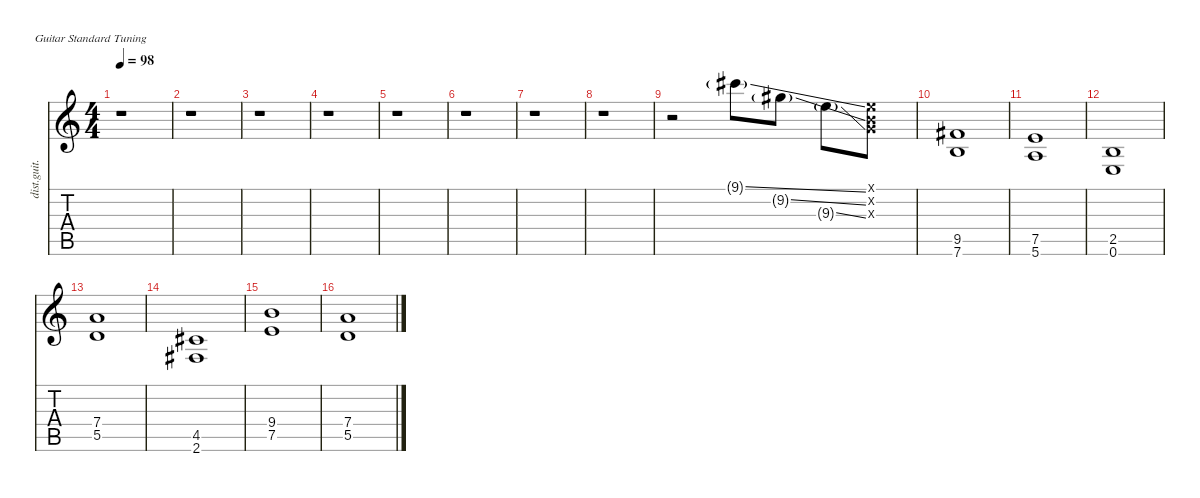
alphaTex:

\defaultSystemsLayout 4
\hideDynamics
\bracketExtendMode nobrackets
\otherSystemsTrackNameOrientation horizontal
\track ("Gtr2" "dist.guit.") {instrument distortionguitar}
\staff {score tabs}
\tuning (E4 B3 G3 D3 A2 E2)
\ts (4 4)
\tempo 98
\clef g2
\ks c
r.1{dy f instrument distortionguitar beam Down} |
r.1{beam Down} |
r.1{beam Down} |
r.1{beam Down} |
r.1{beam Down} |
r.1{beam Down} |
r.1{beam Down} |
r.1{beam Down} |
r.2{beam Down} 9.1{ss g acc #}.8{beam Down} 9.2{ss g acc #}.8{beam Down} 9.3{ss g}.8{beam Down} (0.1{x} 0.2{x} 0.3{x}).8{beam Down} |
(9.5{acc #} 7.6).1{beam Up} |
(7.5 5.6).1{beam Up} |
(2.5 0.6).1{beam Up} |
(7.4 5.5).1{beam Up} |
(4.5{acc #} 2.6{acc #}).1{beam Up} |
(9.4 7.5).1{beam Up} |
(7.4 5.5).1{beam Up}
